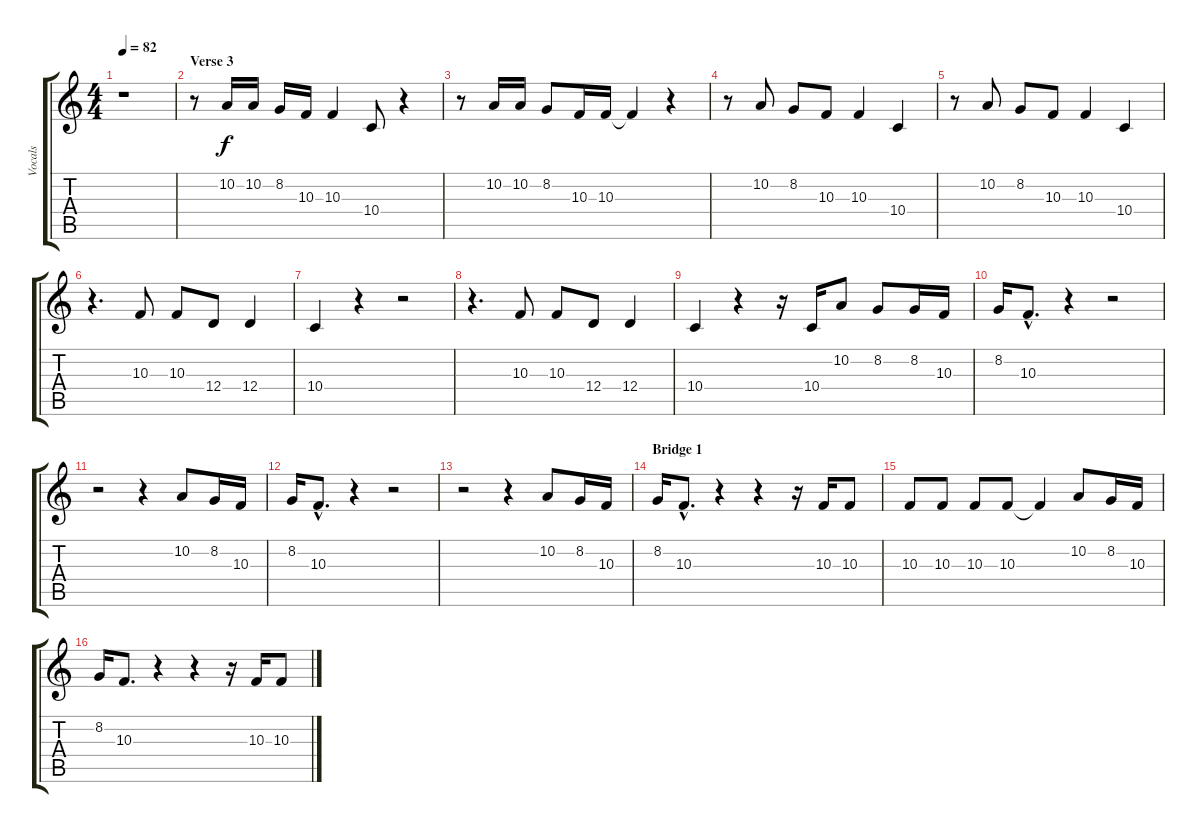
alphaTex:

\track ("Vocals" "Vocals") {instrument tenorsax}
\staff {score tabs}
\tuning (E4 B3 G3 D3 A2 E2) {hide}
\ts (4 4)
\tempo 82
\clef g2
\ks c
r.1{dy f} |
\section ("" "Verse 3")
r.8 10.2.16 10.2.16 8.2.16 10.3.16 10.3.4 10.4.8 r.4 |
r.8 10.2.16 10.2.16 8.2.8 10.3.16 10.3.16 10.3{t}.4 r.4 |
r.8 10.2.8 8.2.8 10.3.8 10.3.4 10.4.4 |
r.8 10.2.8 8.2.8 10.3.8 10.3.4 10.4.4 |
r.4{d} 10.3.8 10.3.8 12.4.8 12.4.4 |
10.4.4 r.4 r.2 |
r.4{d} 10.3.8 10.3.8 12.4.8 12.4.4 |
10.4.4 r.4 r.16 10.4.16 10.2.8 8.2.8 8.2.16 10.3.16 |
8.2.16 10.3{hac}.8{d} r.4 r.2 |
r.2 r.4 10.2.8 8.2.16 10.3.16 |
8.2.16 10.3{hac}.8{d} r.4 r.2 |
r.2 r.4 10.2.8 8.2.16 10.3.16 |
\section ("" "Bridge 1")
8.2.16 10.3{hac}.8{d} r.4 r.4 r.16 10.3.16 10.3.8 |
10.3.8 10.3.8 10.3.8 10.3.8 10.3{t}.4 10.2.8 8.2.16 10.3.16 |
8.2.16 10.3.8{d} r.4 r.4 r.16 10.3.16 10.3.8
